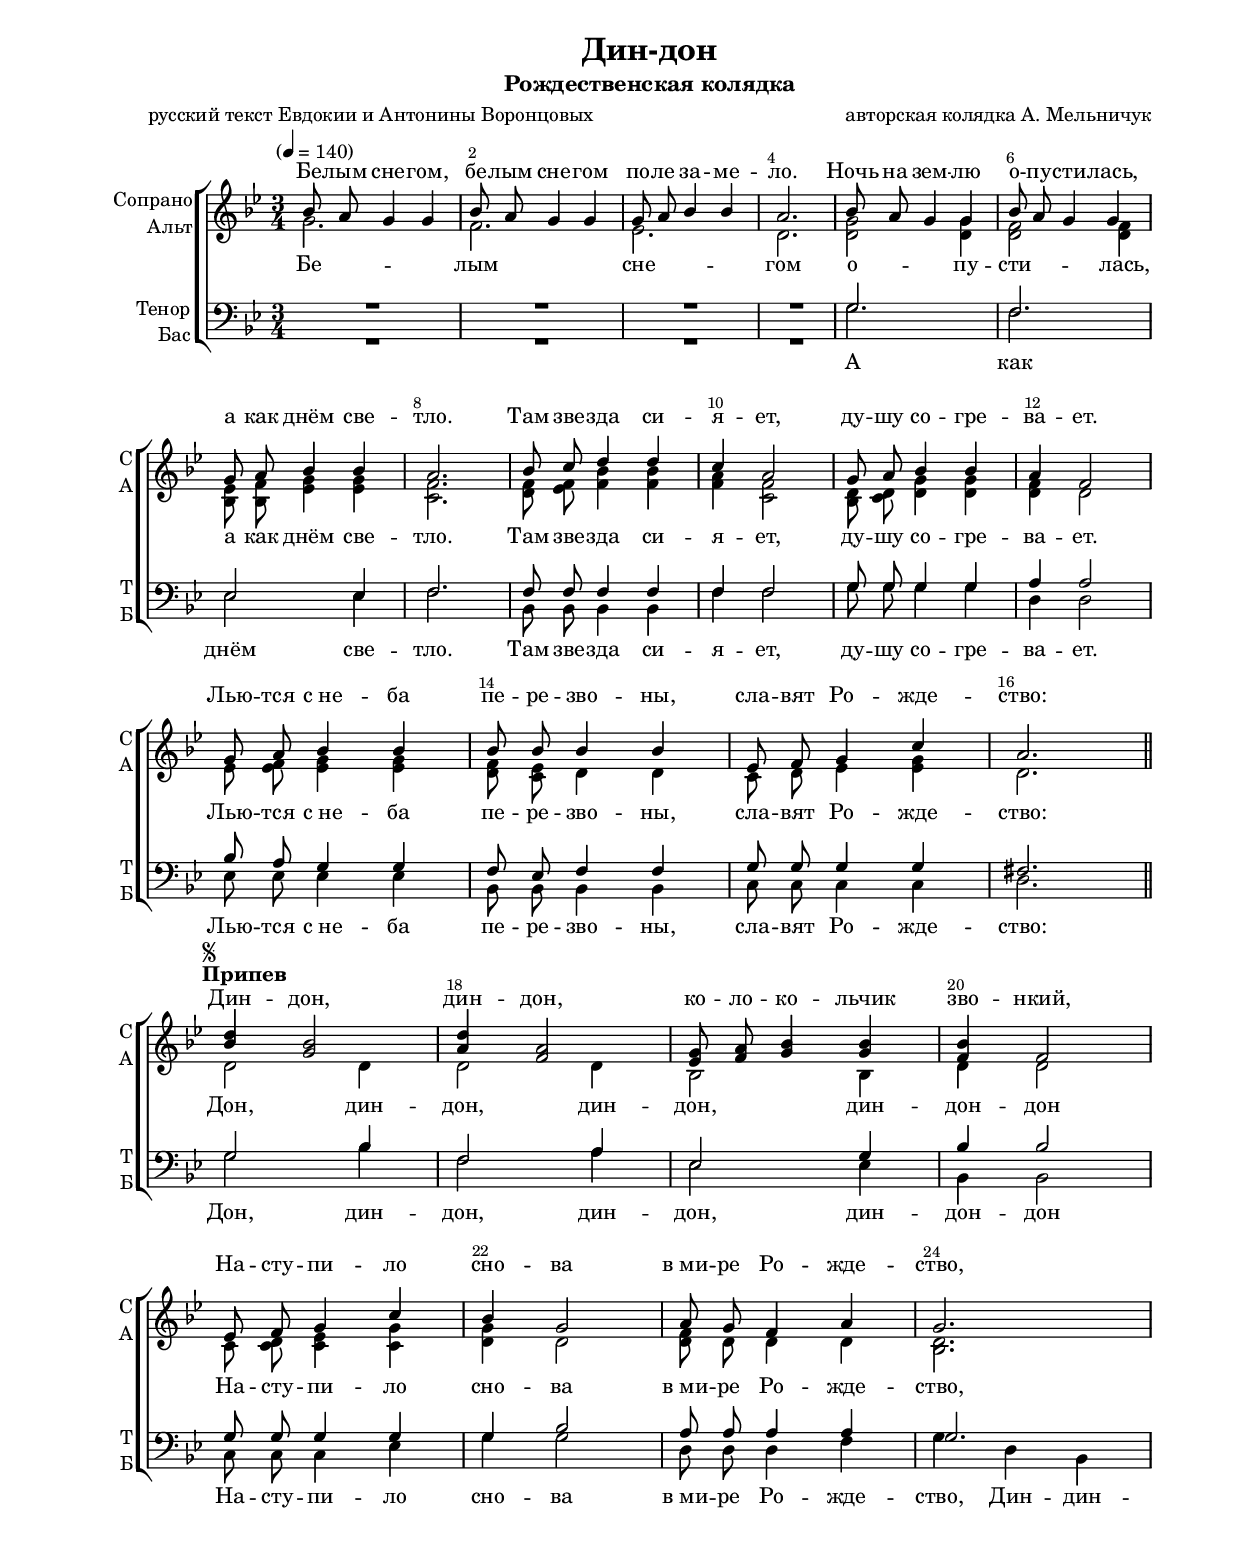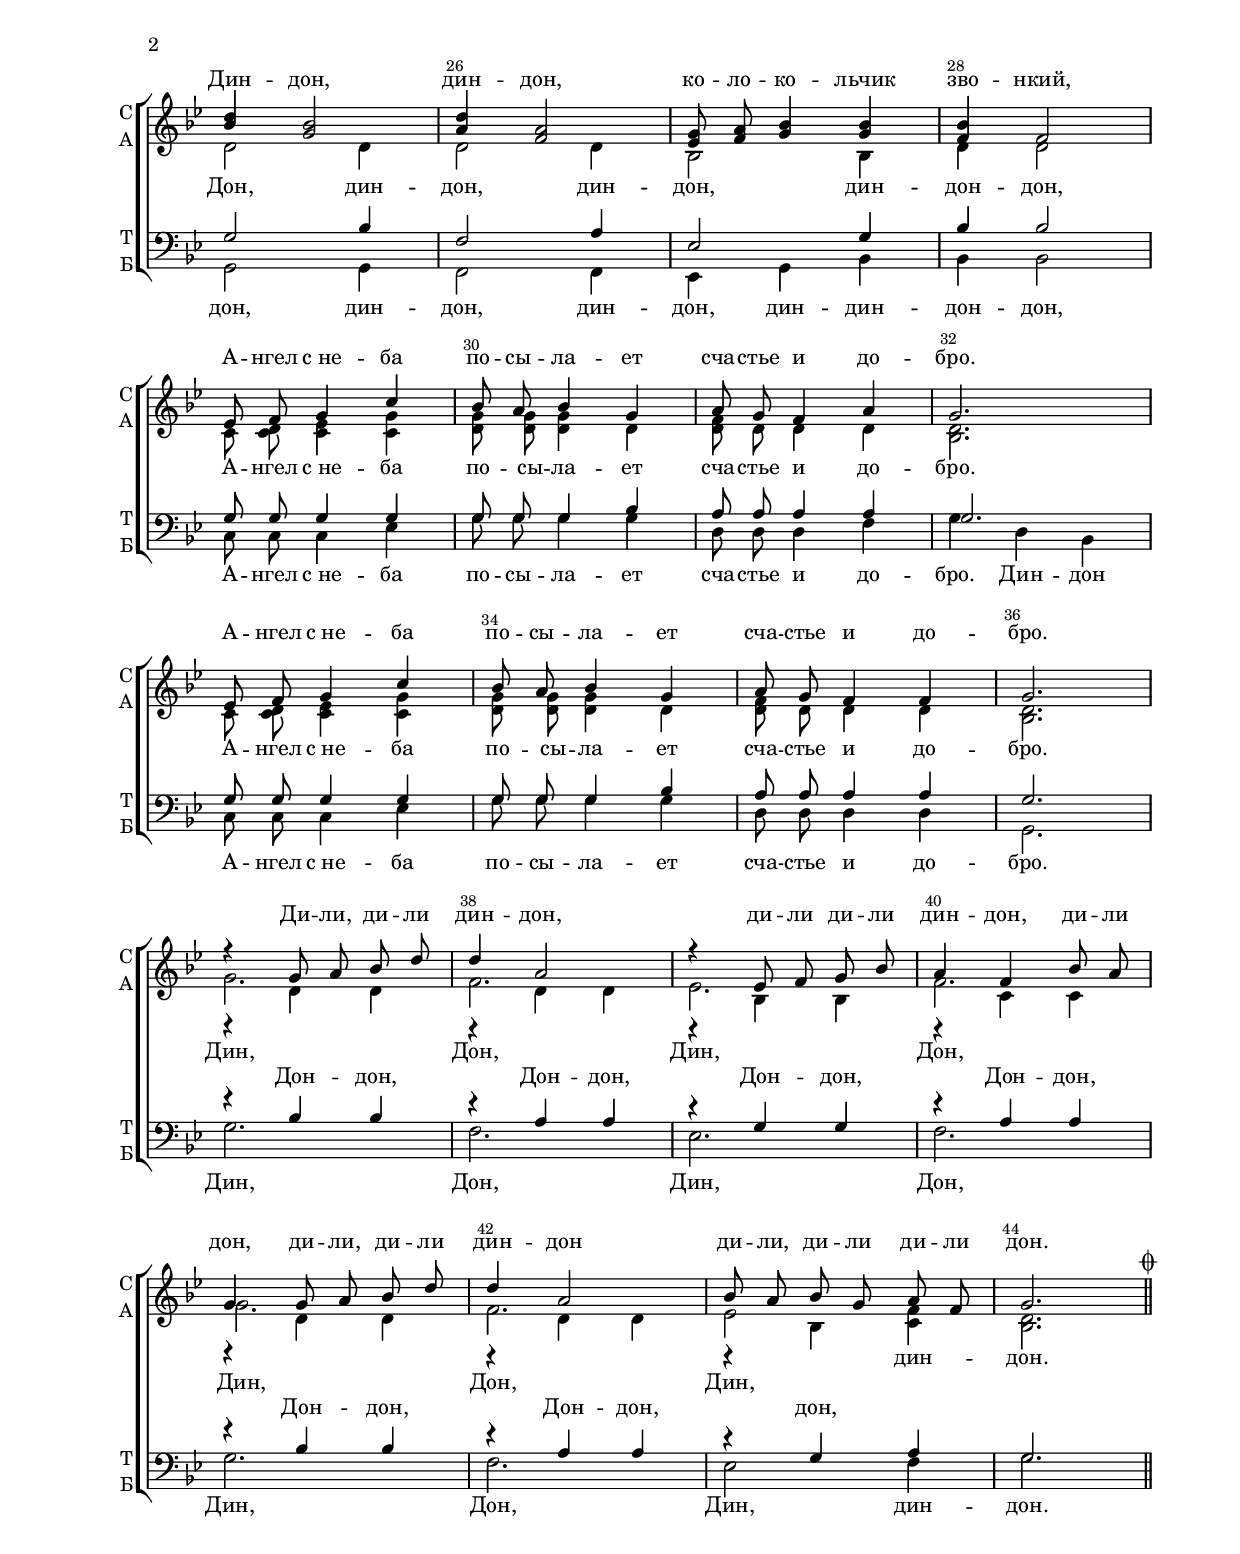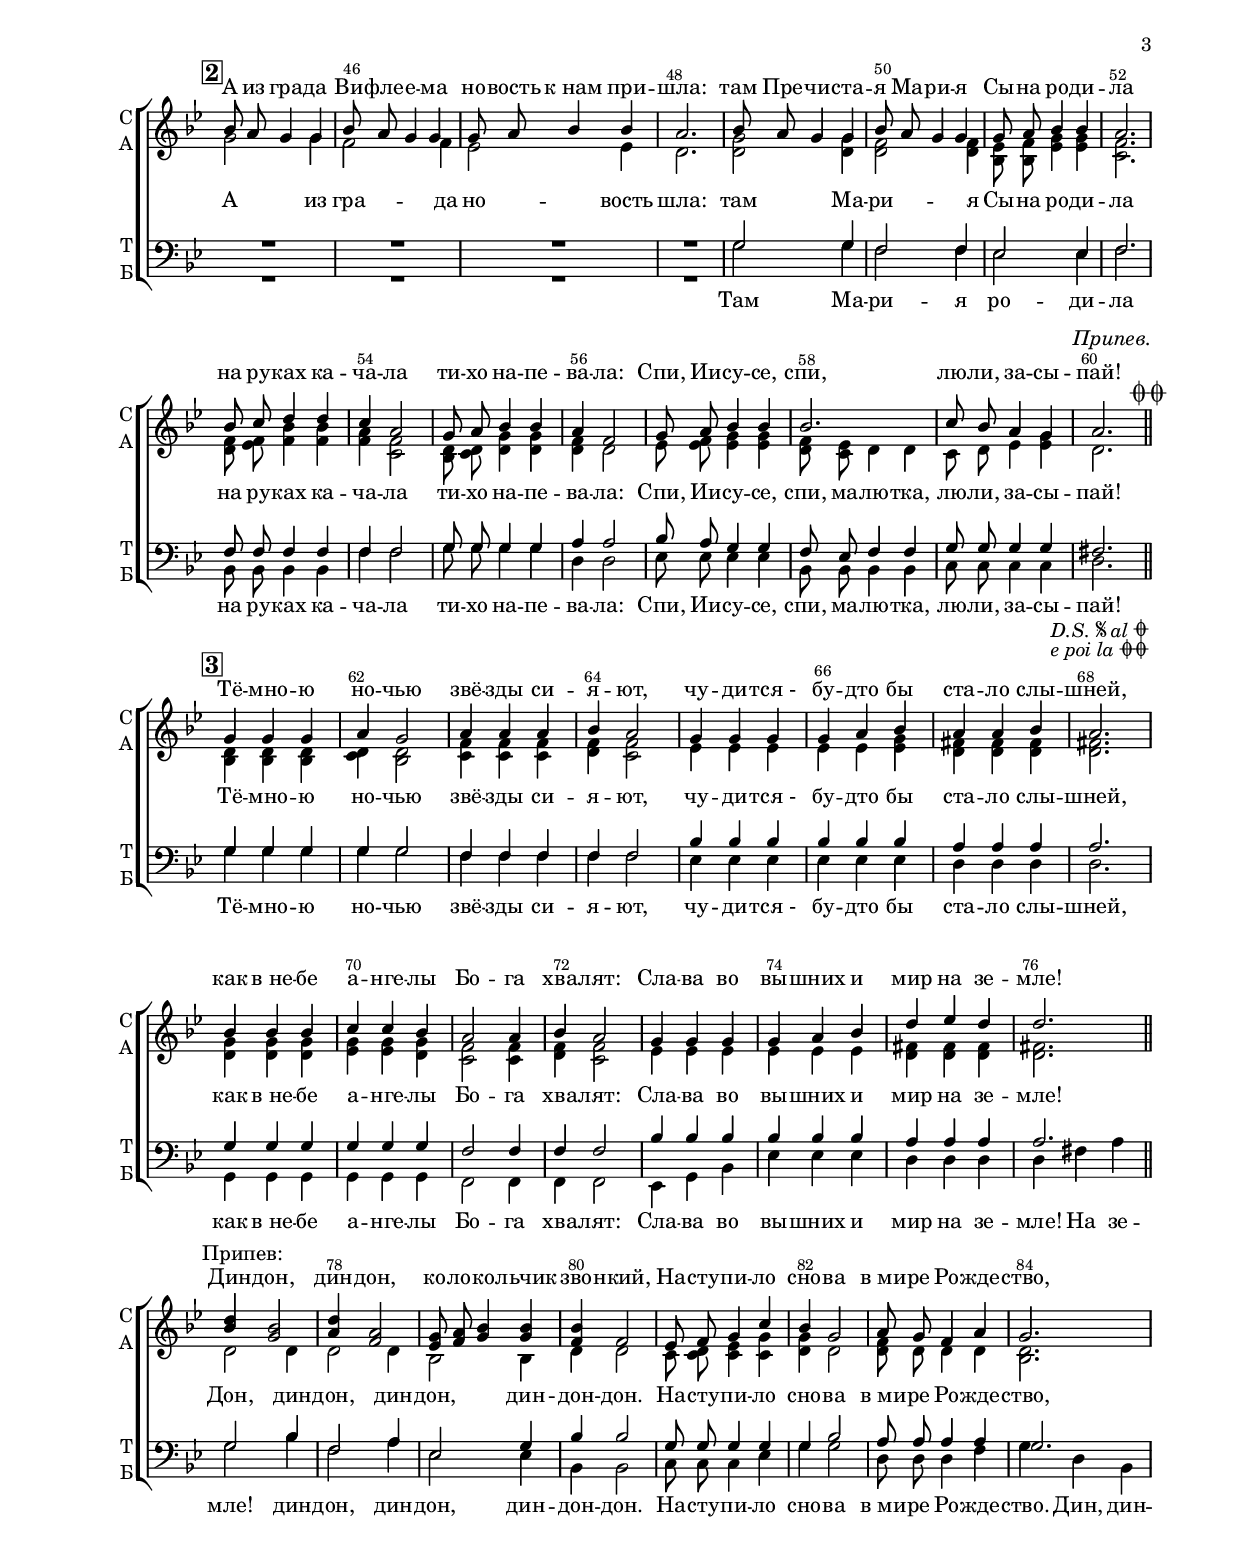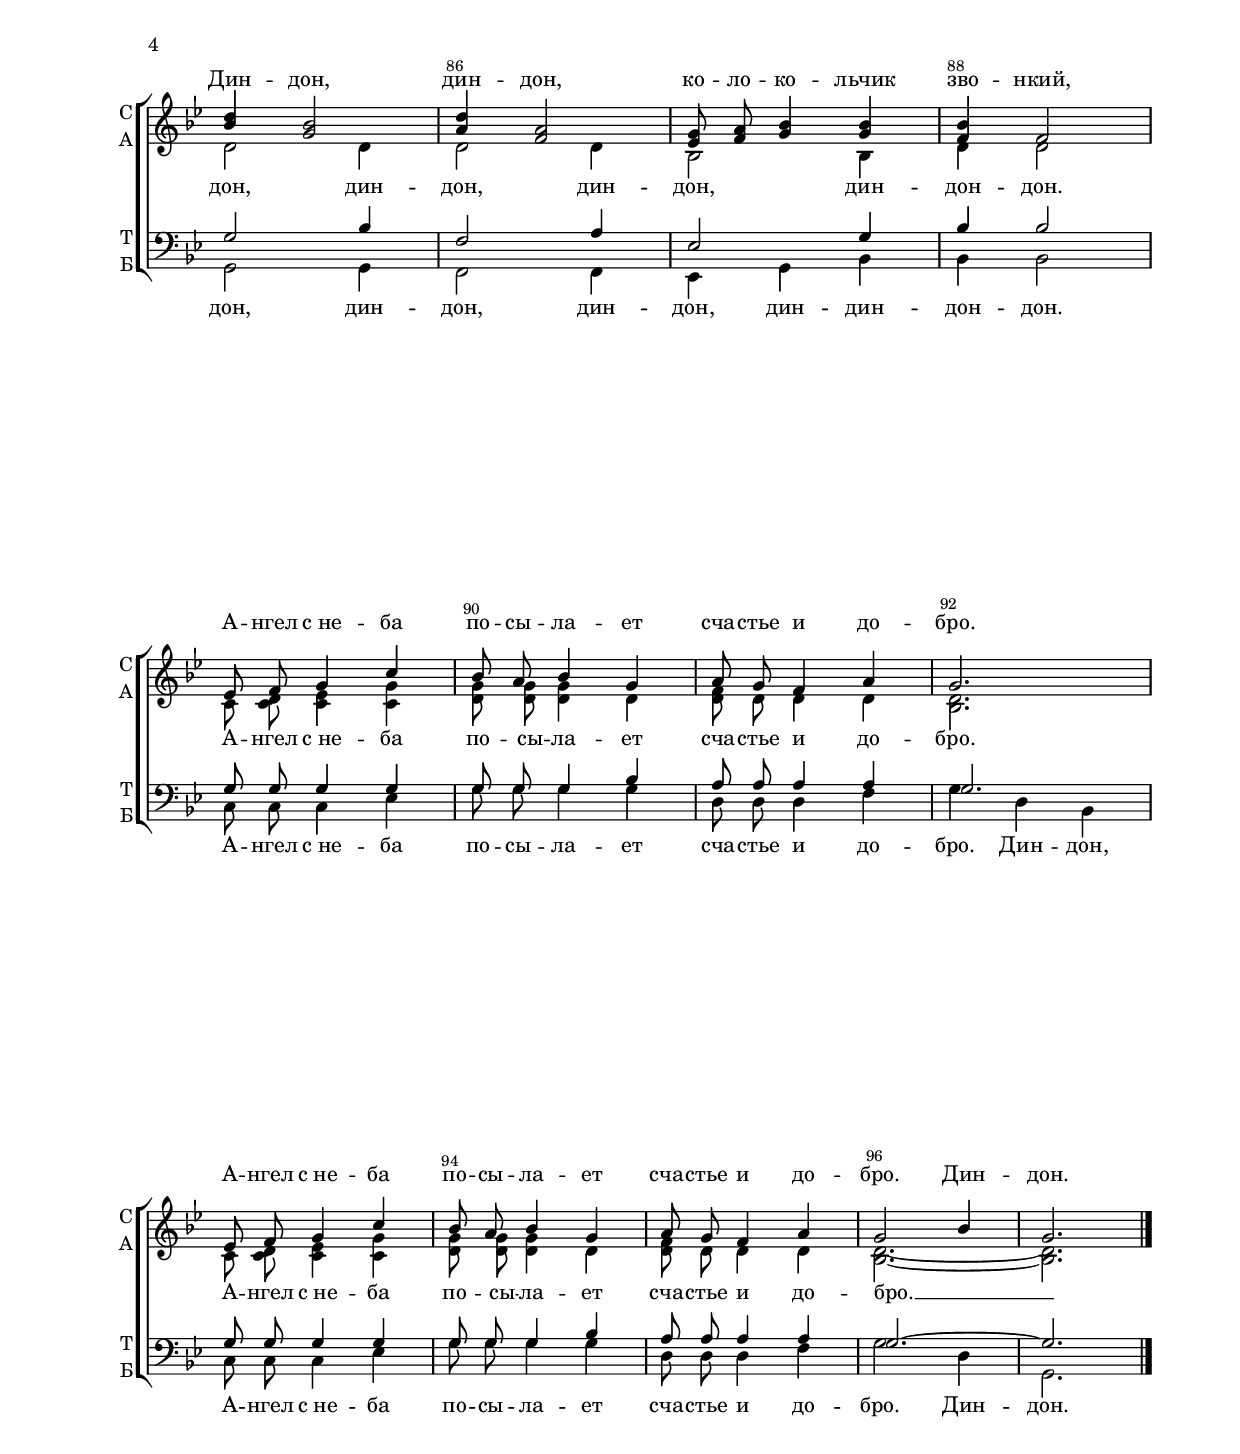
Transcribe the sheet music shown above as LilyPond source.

\version "2.24.2"

% закомментируйте строку ниже, чтобы получался pdf с навигацией
%#(ly:set-option 'point-and-click #f)
#(ly:set-option 'midi-extension "mid")
#(ly:set-option 'embed-source-code #t) % внедряем исходник как аттач к pdf
#(set-default-paper-size "a4")
#(set-global-staff-size 17)

\header {
  title = "Дин-дон"
  subtitle = "Рождественская колядка"
  composer = "авторская колядка А. Мельничук"
  poet = "русский текст Евдокии и Антонины Воронцовых"
  % Удалить строку версии LilyPond 
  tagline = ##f
}


abr = { \break }
abrr = { \break }
%abr = \tag #'BR { \break }
abr = {}
%abrr = {}

pbr = { \pageBreak }
%pbr = {}

breathes = { \once \override BreathingSign.text = \markup { \musicglyph #"scripts.tickmark" } \breathe }

melon = { \set melismaBusyProperties = #'() }
meloff = { \unset melismaBusyProperties }
solo = ^\markup\italic"Соло"
tutti =  ^\markup\italic"tutti"

co = \cadenzaOn
cof = \cadenzaOff
cb = { \cadenzaOff \bar "||" }
cbr = { \bar "" }
cbar = { \cadenzaOff \bar "|" \cadenzaOn }
stemOff = { \hide Staff.Stem }
nat = { \once \hide Accidental }
%stemOn = { \unHideNotes Staff.Stem }

% alternative breathe
breathes = { \once \override BreathingSign.text = \markup { \musicglyph #"scripts.tickmark" } \breathe }

% alternative partial - for repeats
partiall = { \set Timing.measurePosition = #(ly:make-moment -1/4) }

% compress multi-measure rests
multirests = { \override MultiMeasureRest.expand-limit = #1 \set Score.skipBars = ##t }

% mark with numbers in squares
squaremarks = {  \set Score.rehearsalMarkFormatter = #format-mark-box-numbers }

% move dynamics a bit left (to be not up/under the note, but before)
placeDynamicsLeft = { \override DynamicText.X-offset = #-2.5 }

%make visible number of every 2-nd bar
secondbar = {
  \override Score.BarNumber.break-visibility = #end-of-line-invisible
  \override Score.BarNumber.X-offset = #1
  \override Score.BarNumber.self-alignment-X = #LEFT
  \set Score.barNumberVisibility = #(every-nth-bar-number-visible 2)
}

global = {
  \numericTimeSignature
  \secondbar
  \multirests
  \placeDynamicsLeft
  \autoBeamOff
  
  \key bes \major
  \time 3/4
  \squaremarks
}

sopvoice = \relative c'' {
  \global
  \dynamicUp
  \tempo "" 4=140
  bes8 a g4 g |
  bes8 a g4 g |
  g8 a bes4 4 |
  a2. | \abr
  
  bes8 a g4 4 |
  bes8 a g4 4 |
  g8 a bes4 4 |
  a2. | \abr
  
  bes8 c d4 4 |
  c4 a2 |
  g8 a bes4 4 |
  a f2 | \abr \abrr
   
  g8 a bes4 4 |
  8 8 4 4 |
  es,8 f g4 c |
  a2.  \bar "||" \abr   \abrr
  
  
  \repeat segno 2 {
    % response
  \textMark \markup\bold"Припев"
  <bes d>4 <g bes>2 |
  <a d>4 <f a>2 |
  <es g>8 <f a> <g bes> 4 4 |
  <f bes> f2 |
  es8 f g4 c | \abr
  
  bes4 g2 |
  a8 g f4 a |
  g2. |  \abrr
  <bes d>4 <g bes>2 |
  <a d>4 <f a>2 | \abr
  
  <es g>8 <f a> <g bes>4 4 |
  <f bes>4 f2 |
  es8 f g4 c |
  bes8 a bes4 g |
  a8 g f 4 a | \abr 
  
  g2. |  \abrr
  es8 f g4 c |
  bes8 a bes4 g |
  a8 g f4 4 |
  g2. | \abr \abrr
  
  r4 g8 a bes d |
  d4 a2 |
  r4 es8 f g bes |
  a4 f bes8 a | \abr
  
  g4 8 a bes d |
  d4 a2 |
    bes8 a bes g a f |
  g2.  \bar "||" \abrr
 \abr
  }
  \alternative {
  {
  %verse 2
  \mark 2
  bes8 a g4 g |
  bes8 a g4 g |
  g8 a bes4 4 |
  a2. | \abr
  
  bes8 a g4 4 |
  bes8 a g4 4 |
  g8 a bes4 4 |
  a2. | \abr \abrr
  
  bes8 c d4 d |
  c4 a2 |
  g8 a bes4 4 |
  a f2 | \abr
  
  g8 a bes4 4 |
  2. |
  c8 bes a4 g |
  \textMark \markup\italic"Припев."
  a2. |  \bar "||"  \abr 
  }
  {}
  }
  
  %verse 3
  \mark 3
  g4 4 4 |
  a g2 |
  a4 4 4 |
  bes a2 | \abr

  
  g4 4 4 |
  4 a bes |
  a a bes |
  a2. | \abr
  
  bes4 4 4 |
  c4 4 bes |
  a2 4 |
  bes a2 | \abr
  
  g4 4 4 |
  4 a bes |
  d es d |
  d2.  \bar "||" \abr \abrr
  
   % response
  \textMark "Припев:"
  <bes d>4 <g bes>2 |
  <a d>4 <f a>2 |
  <es g>8 <f a> <g bes> 4 4 |
  <f bes> f2 |
  es8 f g4 c | \abr
  
  bes4 g2 |
  a8 g f4 a |
  g2. | \abrr
  <bes d>4 <g bes>2 |
  <a d>4 <f a>2 | \abr
  
  <es g>8 <f a> <g bes>4 4 |
  <f bes>4 f2 |
  
  es8 f  g4  c4 |
  
  bes8 a bes 4 g |
  
  a8 g f4 a | 
  g2. | \abrr
  es8 f g4 c |
  bes8 a bes4 g | \abr
  
  
  a8 g f4 a4 |
  g2 bes4 |
  g2.
  \bar "|." \abr
  
  
}


altvoice = \relative c'' {
  \global
  \dynamicUp
  
  g2. |
  f |
  es |
  d |
  
  <d g>2 4 |
  <d f>2 4 |
  <bes es>8 <bes f'> <es g>4 4 |
  <c f>2. |
  
  <d f>8 <es f> <f bes>4 4 |
  <f a>4 <c f>2 |
  <bes d>8 <c d> <d g>4 4 |
  <d f>4 d2 |
  
  <es>8 <es f>8 <es g>4 4 |
  <d f>8 <c es> d4 4 |
  <c>8 <d> es4 <es g> |
  d2.
  
    \repeat segno 2 {
  % response
  d2 4 |
  2 4 |
  bes2 4 |
  d4 2 |
  c8 <c d> <c es>4 <c g'> |
  
  <d g>4 d2 |
  <d f>8 d8 4 4 |
  <bes d>2. |
  d2 4 |
  2 4 |
  
  bes 2 4 |
  d4 2 |
  c8 <c d> <c es>4 <c g'> |
  <d g>8 8 4 d4 |
  <d f>8 d8 4 4 |
  
  <bes d>2. |
  c8 <c d> <c es>4 <c g'> |
  <d g>8 8 4 d4 |
  <d f>8 d8 4 4 |
  <bes d>2. |
  
  << \new Voice="four" { \voiceFour g'2. f es f g f es2 } \new Voice="altoi" { \voiceTwo r4 d d r d d
                                                                r bes bes r c c r d d r d d r bes } >>
  <c f>4 |
  <bes d>2. |
    }
    \alternative {
      {

  
  %verse 2
    g'2 4 |
  f2 4 |
  es2 4 |
  d2. |
  
  <d g>2 4 |
  <d f>2 4 |
  <bes es>8 <bes f'> <es g>4 4 |
  <c f>2. |
  
  <d f>8 <es f> <f bes>4 4 |
  <f a>4 <c f>2 |
  <bes d>8 <c d> <d g>4 4 |
  <d f>4 d2 |
  
  <es>8 <es f>8 <es g>4 4 |
  <d f>8 <c es> d4 4 |
  <c>8 <d> es4 <es g> |
  d2.
      }
  {
  %verse 3
  <bes d>4 4 4 |
  <c d>4 <bes d>2 |
  <c f>4 4 4 |
  <d f>4 <c f>2 |
  
  es4 4 4 |
  4 4 <es g> |
  <d fis>4 4 4 |
  2. |
  
  <d g>4 4 4 |
  <es g>4 4 <d g> |
  <c f>2 4 |
  <d f>4 <c f>2 |
  
  es4 4 4 |
  4 4 4 |
  <d fis>4 4 4 |
  2. |
  
  }
    } 
  
    % response
  d2 4 |
  2 4 |
  bes2 4 |
  d4 2 |
  c8 <c d> <c es>4 <c g'> |
  
  <d g>4 d2 |
  <d f>8 d8 4 4 |
  <bes d>2. |
  d2 4 |
  2 4 |
  
  bes 2 4 |
  d4 2 |
  c8 <c d> <c es>4 <c g'> |
  <d g>8 8 4 d4 |
  <d f>8 d8 4 4 |
  
  <bes d>2. |
  c8 <c d> <c es>4 <c g'> |
  <d g>8 8 4 d4 |
  <d f>8 d8 4 4 |
  <bes d>2.~2. |
  
}


tenorvoice = \relative c' {
  \global
  \dynamicUp
  
  R2.*4
  g2. |
  f |
  es2 4 |
  f2. |
  
  8 8 4 4 |
  4 2 |
  g8 8 4 4 |
  a4 2 |
  
  bes8 a g4 4 |
  f8 es f4 4 |
  g8 8 4 4 |
  fis2.
  
  \repeat segno 2 {
  %response
  g2 bes4 |
  f2 a4 |
  es2 g4 |
  bes4 2 |
  g8 8 4 4 |
  
  4 bes2 |
  a8 8 4 4 |
  g2. |
  2 bes4 |
  f2 a4 |
  
  es2 g4 |
  bes4 2 |
  g8 8 4 4 |
  8 8 4 bes |
  a8 8 4 4 |
  
  g2. |
  8 8 4 4 |
  8 8 4 bes |
  a8 8 4 4 |
  g2. |
  
  r4 bes bes |
  r a a |
  r g g |
  r a a |
  
  r bes bes |
  r a a |
  r g a |
  g2.
  }
  \alternative {
    {

  
  %verse 2
  R2.*4
  g2 4 |
  f2 4 |
  es2 4 |
  f2. |
  
  f8 8 4 4 |
  4 2 |
  g8 8 4 4 |
  a4 2 |
  
  bes8 a g4 g |
  f8 es f4 4 |
  g8 8 4 4 |
  fis2. \allowPageTurn 
    }
    {
  
  
  %verse 3
  g4 4 4 |
  4 2 |
  f4 4 4 |
  4 2 |
  
  bes 4 4 4 |
  4 4 4 |
  a4 4 4 |
  2. |
  
  g4 4 4 |
  4 4 4 |
  f 2 4 |
  4 2 |
  
  bes4 4 4 |
  4 4 4 |
  a4 4 4 |
  2. |
  
  }
  }
  
  %response
  g2 bes4 |
  f2 a4 |
  es2 g4 |
  bes4 2 |
  g8 8 4 4 |
  
  4 bes2 |
  a8 8 4 4 |
  g2. |
  2 bes4 |
  f2 a4 |
  
  es2 g4 |
  bes4 2 |
  g8 8 4 4 |
  8 8 4 bes |
  a8 8 4 4 |
  
  g2. |
  8 8 4 4 |
  8 8 4 bes |
  a8 8 4 4 |
  g2.~2. |

  
  
}


bassvoice = \relative c' {
  \global
  \dynamicUp
  
  R2.*4
  
  g2. |
  f |
  es2 4 |
  f2. |
  
  bes,8 8 4 4 |
  f'4 2 |
  g8 8 4 4 |
  d4 2 |
  
  es8 8 4 4 |
  bes8 8 4 4 |
  c8 8 4 4 |
  d2.
  
  \repeat segno 2 {
    % response
    g2 bes4 |
    f2 a4 |
    es2 4 |
    bes4 2 |
    c8 8 4 es |
    
    g4 2 |
    d8 8 4 f |
    g d bes |
    g2 4 |
    f2 4 |
    
    es4 g bes |
    bes4 2 |
    c8 8 4 es |
    g8 8 4 4 |
    d8 8 4 f4 |
    
    g4 d bes | \allowPageTurn 
    c8 8 4 es |
    g8 8 4 4 |
    d8 8 4 4 |
    g,2. |
    
    g' |
    f |
    es |
    f |
    g |
    f |
    es2 f4 |
    g2.
  }
  \alternative {
    {
    
    %verse 2
    R2.*4 |
    g2 4 |
    f2 4 |
    es2 4 |
    f2. |
    
    bes,8 8 4 4 |
    f'4 2 |
    g8 8 4 4 |
    d4 2 |
    
    es8 8 4 4 |
    bes8 8 4 4 |
    c8 8 4 4 |
    d2.
    }
    {
    
    %verse 3
    g4 4 4 |
    4 2 |
    f4 4 4 |
    4 2 |
    es4 4 4 |
    4 4 4 |
    d4 4 4 |
    2. |
    
    g,4 4 4 |
    4 4 4 | 
    f2 4 |
    4 2 |
    
    es4 g bes |
    es4 4 4 |
    d4 4 4 |
    d fis a |
    }
  }
    % response
    g2 bes4 |
    f2 a4 |
    es2 4 |
    bes4 2 |
    c8 8 4 es |
    
    g4 2 |
    d8 8 4 f |
    g d bes |
    g2 4 |
    f2 4 |
    
    es4 g bes |
    bes4 2 |
    c8 8 4 es |
    g8 8 4 4 |
    d8 8 4 f4 |
    
    g4 d bes |
    c8 8 4 es |
    g8 8 4 4 |
    d8 8 4 f |
    g2 d4 |
    g,2.
    
}

lyricsop = \lyricmode {
  Бе -- лым сне -- гом, бе -- лым сне -- гом по -- ле за -- ме -- ло.
  Ночь на зем -- лю о -- пу -- сти -- лась, а как днём све -- тло.
  
Там зве -- зда си -- я -- ет,
  ду -- шу со -- гре -- ва -- ет.
  Лью -- тся с_не -- ба пе -- ре -- зво -- ны, сла -- вят Ро -- жде -- ство:

Дин -- дон, дин -- дон, ко -- ло -- ко -- льчик зво -- нкий,
На -- сту -- пи -- ло сно -- ва в_ми -- ре Ро -- жде -- ство,
Дин -- дон, дин -- дон, ко -- ло -- ко -- льчик зво -- нкий,
А -- нгел с_не -- ба по -- сы -- ла -- ет сча -- стье и до -- бро.
А -- нгел с_не -- ба по -- сы -- ла -- ет сча -- стье и до -- бро.

Ди -- ли, ди -- ли дин -- дон, ди -- ли ди -- ли дин -- дон, ди -- ли
дон, ди -- ли, ди -- ли дин -- дон ди -- ли, ди -- ли ди -- ли дон.


А из гра -- да Ви -- фле -- е -- ма но -- вость к_нам при -- шла:
там Пре -- чи -- ста -- я Ма -- ри -- я Сы -- на ро -- ди -- ла
на ру -- ках ка -- ча -- ла
ти -- хо на -- пе -- ва -- ла:
Спи, Ии -- су -- се, спи, лю -- ли, за -- сы -- пай!


Тё -- мно -- ю но -- чью звё -- зды си -- я -- ют,
чу -- ди -- тся_- бу -- дто бы ста -- ло слы -- шней,
как в_не -- бе а -- нге -- лы Бо -- га хва -- лят:
Сла -- ва во вы -- шних и мир на зе -- мле!

Дин -- дон, дин -- дон, ко -- ло -- ко -- льчик зво -- нкий,
На -- сту -- пи -- ло сно -- ва в_ми -- ре Ро -- жде -- ство,
Дин -- дон, дин -- дон, ко -- ло -- ко -- льчик зво -- нкий,
А -- нгел с_не -- ба по -- сы -- ла -- ет сча -- стье и до -- бро.
А -- нгел с_не -- ба по -- сы -- ла -- ет сча -- стье и до -- бро.
Дин -- дон.
  
}

lyricalt = \lyricmode {
  Бе -- лым сне -- гом
  о -- пу -- сти -- лась, а как днём све -- тло.
  
  Там зве -- зда си -- я -- ет,
  ду -- шу со -- гре -- ва -- ет.
  Лью -- тся с_не -- ба пе -- ре -- зво -- ны, сла -- вят Ро -- жде -- ство:
  
  
  
Дон, дин -- дон, дин -- дон, дин -- дон -- дон 
На -- сту -- пи -- ло сно -- ва в_ми -- ре Ро -- жде -- ство,
Дон, дин -- дон, дин -- дон, дин -- дон -- дон, А -- нгел с_не -- ба по -- сы -- ла -- ет сча -- стье и до -- бро.
А -- нгел с_не -- ба по -- сы -- ла -- ет сча -- стье и до -- бро.


дин -- дон.



А из гра -- да но -- вость шла:
там  Ма -- ри -- я  Сы -- на ро -- ди -- ла
на ру -- ках ка -- ча -- ла
ти -- хо на -- пе -- ва -- ла:
Спи, Ии -- су -- се, спи, ма -- лю -- тка, лю -- ли, за -- сы -- пай!





Тё -- мно -- ю но -- чью звё -- зды си -- я -- ют,
чу -- ди -- тся_- бу -- дто бы ста -- ло слы -- шней,
как в_не -- бе а -- нге -- лы Бо -- га хва -- лят:
Сла -- ва во вы -- шних и мир на зе -- мле!

Дон, дин -- дон, дин -- дон, дин -- дон -- дон. 
На -- сту -- пи -- ло сно -- ва в_ми -- ре Ро -- жде -- ство,
  дон, дин -- дон, дин -- дон, дин -- дон -- дон. А -- нгел с_не -- ба по -- сы -- ла -- ет сча -- стье и до -- бро.
  А -- нгел с_не -- ба по -- сы -- ла -- ет сча -- стье и до -- бро. __ 

}


lyricalti = \lyricmode {
  Дин, Дон, Дин, Дон,  
  Дин, Дон, Дин,
}


lyricaltii = \lyricmode {
  Дон -- дон, Дон -- дон, Дон -- дон, Дон -- дон, Дон -- дон, Дон -- дон, дон, дин Бе -- лым сне -- гом
  о -- пу -- сти -- лась, а как днём све -- тло.
  
  Там зве -- зда си -- я -- ет,
  ду -- шу со -- гре -- ва -- ет.
  Лью -- тся с_не -- ба пе -- ре -- зво -- ны, сла -- вят Ро -- жде -- ство:
  
  
  
Дон, дин -- дон, дин -- дон, дин -- дон -- дон 
На -- сту -- пи -- ло сно -- ва в_ми -- ре Ро -- жде -- ство,
Дон, дин -- дон, дин -- дон, дин -- дон -- дон, А -- нгел с_не -- ба по -- сы -- ла -- ет сча -- стье и до -- бро.
А -- нгел с_не -- ба по -- сы -- ла -- ет сча -- стье и до -- бро.

}

lyricbass = \lyricmode {
  А как днём све -- тло.
  
Там зве -- зда си -- я -- ет,
  ду -- шу со -- гре -- ва -- ет.
  Лью -- тся с_не -- ба пе -- ре -- зво -- ны, сла -- вят Ро -- жде -- ство:
  
  
  
  
Дон, дин -- дон, дин -- дон, дин -- дон -- дон 
На -- сту -- пи -- ло сно -- ва в_ми -- ре Ро -- жде -- ство,
Дин -- дин -- дон, дин -- дон, дин --
  дон, дин -- дин -- дон -- дон, 
  А -- нгел с_не -- ба по -- сы -- ла -- ет сча -- стье и до -- бро.

 Дин -- дон А -- нгел с_не -- ба по -- сы -- ла -- ет сча -- стье и до -- бро.
  
  
 Дин, Дон, Дин, Дон,
 Дин, Дон, Дин, дин -- дон.
 
 
 
 Там  Ма -- ри -- я  ро -- ди -- ла
на ру -- ках ка -- ча -- ла
ти -- хо на -- пе -- ва -- ла:
Спи, Ии -- су -- се, спи, ма -- лю -- тка, лю -- ли, за -- сы -- пай!
  
  
Тё -- мно -- ю но -- чью звё -- зды си -- я -- ют,
чу -- ди -- тся_- бу -- дто бы ста -- ло слы -- шней,
как в_не -- бе а -- нге -- лы Бо -- га хва -- лят:
Сла -- ва во вы -- шних и мир на зе -- мле!


 На зе -- мле! 
 дин -- дон, дин -- дон, дин -- дон -- дон. 
На -- сту -- пи -- ло сно -- ва в_ми -- ре Ро -- жде -- ство.
Дин, дин -- дон, дин -- дон, дин -- дон, дин -- дин -- дон -- дон. А -- нгел с_не -- ба по -- сы -- ла -- ет сча -- стье и до -- бро.
Дин -- дон, А -- нгел с_не -- ба по -- сы -- ла -- ет сча -- стье и до -- бро. Дин -- дон.
 
  
  
  
  
  
  
}


\bookpart {
  \paper {
    page-breaking = #ly:minimal-breaking
    top-margin = 15
    left-margin = 25
    right-margin = 15
    bottom-margin = 30
    indent = 10
    ragged-bottom = ##f
    ragged-last-bottom = ##f
%      system-separator-markup = \slashSeparator
    
  }
  \score {
    %  \transpose c bes {
    %  \removeWithTag #'BR
   % \unfoldRepeats
    \new ChoirStaff <<
      \new Staff = "upstaff" \with {
        instrumentName = \markup { \right-column { "Сопрано" "Альт"  } }
        shortInstrumentName = \markup { \right-column { "С" "А"  } }
        midiInstrument = "voice oohs"
        %        \consists Merge_rests_engraver
        %        \RemoveEmptyStaves
      } <<
        \new Voice = "soprano" { \voiceOne \sopvoice }
        \new Voice  = "alto" { \voiceTwo \altvoice }
      >> 
      
      \new Lyrics \with {alignAboveContext = "upstaff"} \lyricsto "soprano" \lyricsop

      \new Lyrics \lyricsto "alto" { \lyricalt }
      \new Lyrics \lyricsto "four" { \lyricalti }
      \new Lyrics \lyricsto "altoi" { \lyricaltii }
      % alternative lyrics above up staff
      
      \new Staff = "downstaff" \with {
        instrumentName = \markup { \right-column { "Тенор" "Бас" } }
        shortInstrumentName = \markup { \right-column { "Т" "Б" } }
        midiInstrument = "voice oohs"
      } <<
        \new Voice = "tenor" { \voiceOne \clef bass \tenorvoice }
        \new Voice = "bass" { \voiceTwo \bassvoice }
      >>
      
      \new Lyrics \lyricsto "bass" { \lyricbass }
    >>
    %  }  % transposeµ
    \layout {
      %    #(layout-set-staff-size 20)
      \context {
        \Score
      }
      \context {
        \Staff
        %        \RemoveEmptyStaves
        \RemoveAllEmptyStaves
  %      \consists Merge_rests_engraver
      }
      %Metronome_mark_engraver
    }
  }
  
    \score {
    %  \transpose c bes {
    %  \removeWithTag #'BR
    \unfoldRepeats
    \new ChoirStaff <<
      \new Staff = "upstaff" \with {
        instrumentName = \markup { \right-column { "Сопрано" "Альт"  } }
        shortInstrumentName = \markup { \right-column { "С" "А"  } }
        midiInstrument = "voice oohs"
        %        \consists Merge_rests_engraver
        %        \RemoveEmptyStaves
      } <<
        \new Voice = "soprano" { \voiceOne \sopvoice }
        \new Voice  = "alto" { \voiceTwo \altvoice }
      >> 
      
      \new Lyrics \with {alignAboveContext = "upstaff"} \lyricsto "soprano" \lyricsop

      \new Lyrics \lyricsto "alto" { \lyricalt }
      \new Lyrics \lyricsto "four" { \lyricalti }
      \new Lyrics \lyricsto "altoi" { \lyricaltii }
      % alternative lyrics above up staff
      
      \new Staff = "downstaff" \with {
        instrumentName = \markup { \right-column { "Тенор" "Бас" } }
        shortInstrumentName = \markup { \right-column { "Т" "Б" } }
        midiInstrument = "voice oohs"
      } <<
        \new Voice = "tenor" { \voiceOne \clef bass \tenorvoice }
        \new Voice = "bass" { \voiceTwo \bassvoice }
      >>
      
      \new Lyrics \lyricsto "bass" { \lyricbass }
    >>
    %  }  % transposeµ
    \midi {
      \tempo 4=140
    }
  }
}
